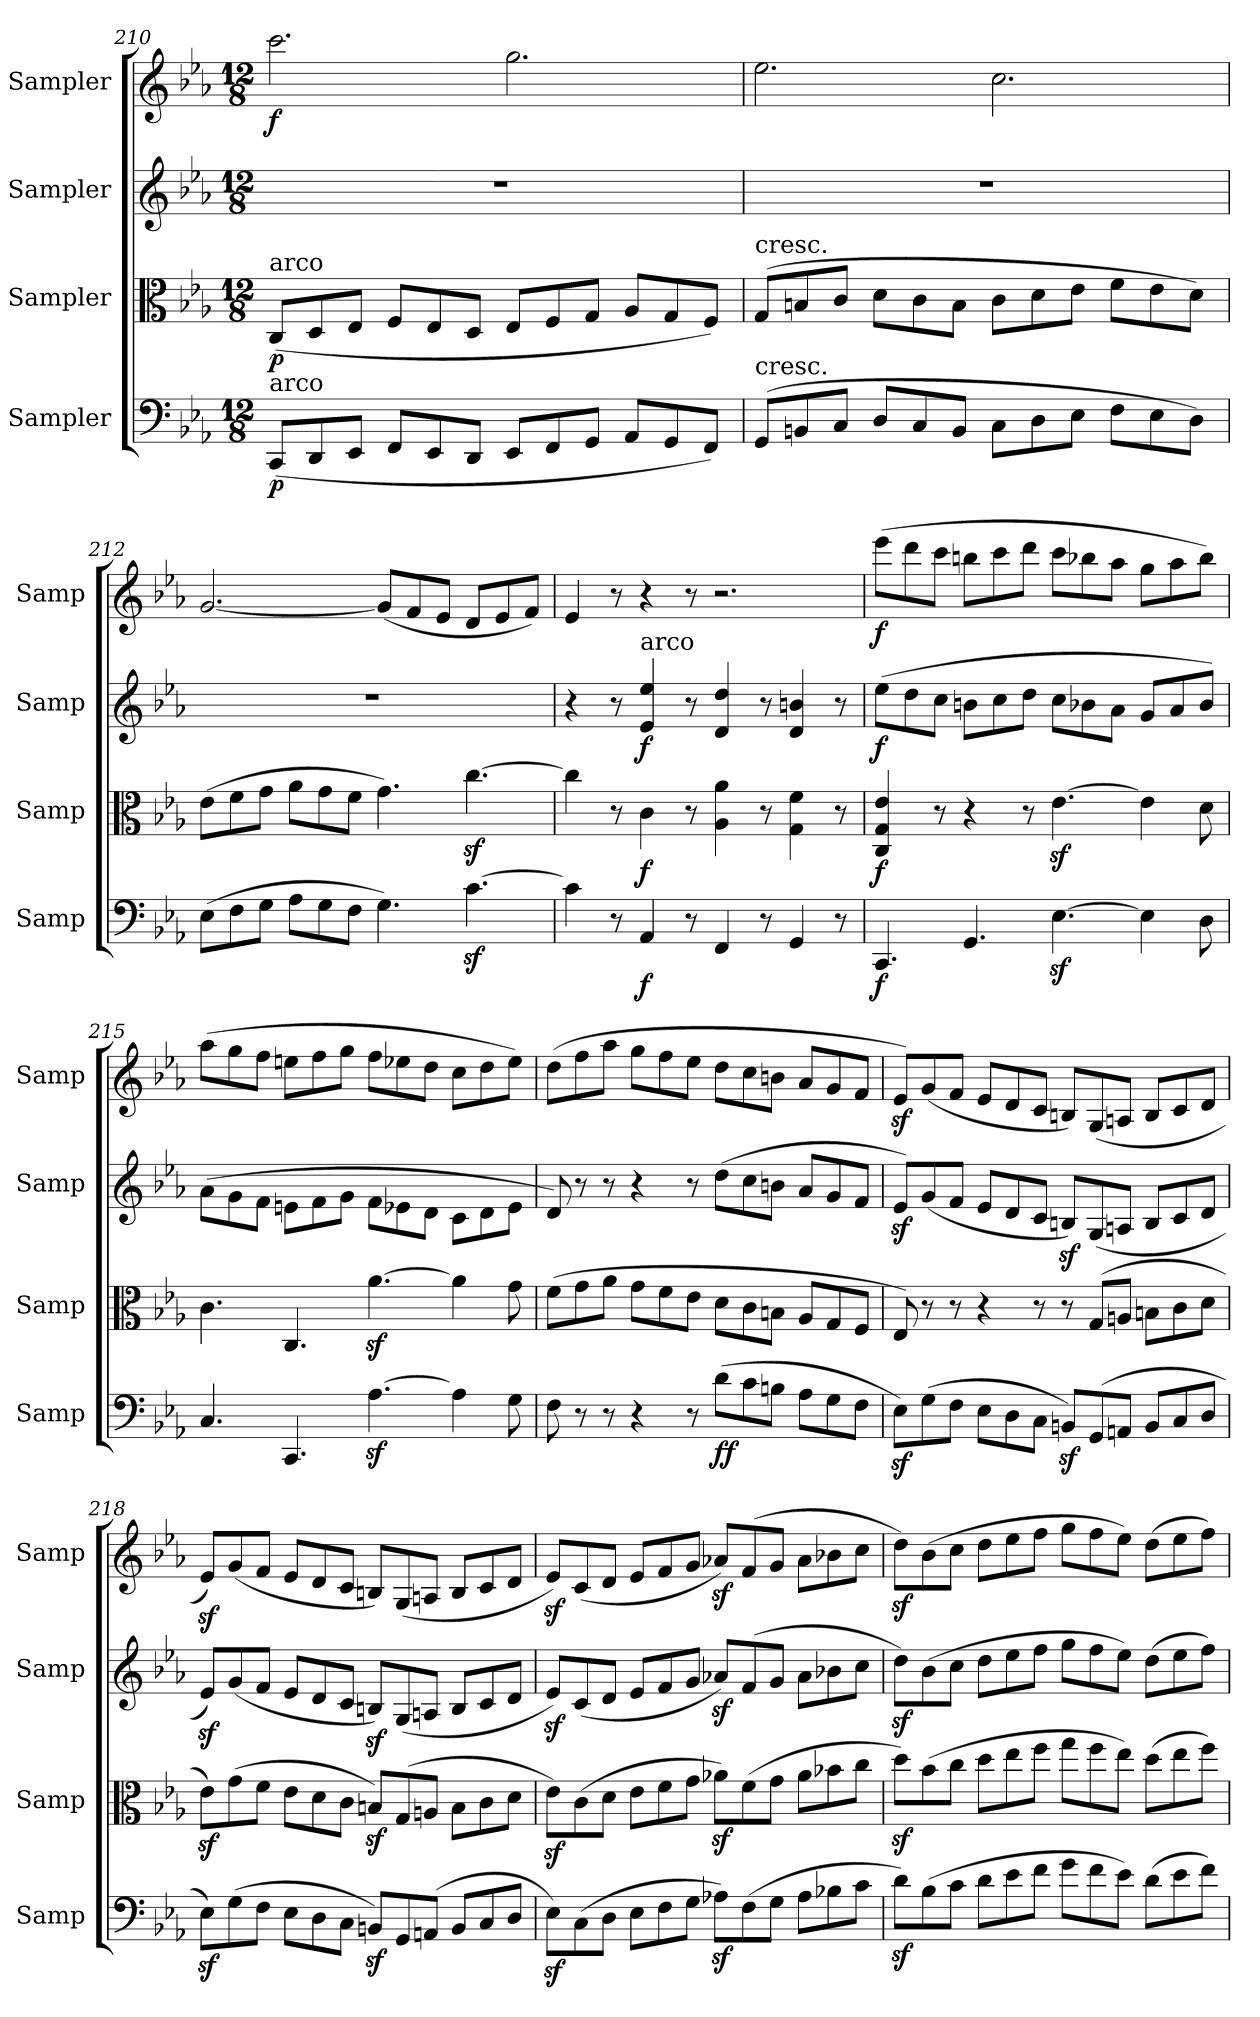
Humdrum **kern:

**kern	**dynam	**kern	**dynam	**kern	**dynam	**kern	**dynam
*part4	*part4	*part3	*part3	*part2	*part2	*part1	*part1
*staff4	*staff4	*staff3	*staff3	*staff2	*staff2	*staff1	*staff1
*I"Sampler	*	*I"Sampler	*	*I"Sampler	*	*I"Sampler	*
*I'Samp	*	*I'Samp	*	*I'Samp	*	*I'Samp	*
!!LO:LB:g=z
*clefF4	*	*clefC3	*	*clefG2	*	*clefG2	*
*k[b-e-a-]	*	*k[b-e-a-]	*	*k[b-e-a-]	*	*k[b-e-a-]	*
*M12/8	*	*M12/8	*	*M12/8	*	*M12/8	*
=210	=210	=210	=210	=210	=210	=210	=210
!	!	!LO:TX:a:t=arco	!	!	!	!	!
!LO:TX:a:t=arco	!	!	!	!	!	!	!
!	!LO:DY:b	!	!LO:DY:b	!	!	!	!LO:DY:b
(8CC/L	p	(8C/L	p	1.r	.	2.ccc\	f
8DD/	.	8D/	.	.	.	.	.
8EE-/J	.	8E-/J	.	.	.	.	.
8FF/L	.	8F/L	.	.	.	.	.
8EE-/	.	8E-/	.	.	.	.	.
8DD/J	.	8D/J	.	.	.	.	.
8EE-/L	.	8E-/L	.	.	.	2.gg\	.
8FF/	.	8F/	.	.	.	.	.
8GG/J	.	8G/J	.	.	.	.	.
8AA-/L	.	8A-/L	.	.	.	.	.
8GG/	.	8G/	.	.	.	.	.
8FF/J)	.	8F/J)	.	.	.	.	.
=211	=211	=211	=211	=211	=211	=211	=211
!	!	!LO:TX:a:t=cresc.	!	!	!	!	!
!LO:TX:a:t=cresc.	!	!	!	!	!	!	!
(8GG/L	.	(8G/L	.	1.r	.	2.ee-\	.
8BBn/	.	8Bn/	.	.	.	.	.
8C/J	.	8c/J	.	.	.	.	.
8D/L	.	8d\L	.	.	.	.	.
8C/	.	8c\	.	.	.	.	.
8BB/J	.	8B\J	.	.	.	.	.
8C\L	.	8c\L	.	.	.	2.cc\	.
8D\	.	8d\	.	.	.	.	.
8E-\J	.	8e-\J	.	.	.	.	.
8F\L	.	8f\L	.	.	.	.	.
8E-\	.	8e-\	.	.	.	.	.
8D\J)	.	8d\J)	.	.	.	.	.
=212	=212	=212	=212	=212	=212	=212	=212
(8E-\L	.	(8e-\L	.	1.r	.	[2.g/	.
8F\	.	8f\	.	.	.	.	.
8G\J	.	8g\J	.	.	.	.	.
8A-\L	.	8a-\L	.	.	.	.	.
8G\	.	8g\	.	.	.	.	.
8F\J	.	8f\J	.	.	.	.	.
4.G\)	.	4.g\)	.	.	.	(8g/L]	.
.	.	.	.	.	.	8f/	.
.	.	.	.	.	.	8e-/J	.
[4.cz<\	.	[4.ccz<\	.	.	.	8d/L	.
.	.	.	.	.	.	8e-/	.
.	.	.	.	.	.	8f/J)	.
=213	=213	=213	=213	=213	=213	=213	=213
4c\]	.	4cc\]	.	4r	.	4e-/	.
8r	.	8r	.	8r	.	8r	.
!	!	!	!	!LO:TX:a:t=arco	!	!	!
!	!LO:DY:b	!	!LO:DY:b	!	!LO:DY:b	!	!
4AA-/	f	4c\	f	4e-/ 4ee-/	f	4r	.
8r	.	8r	.	8r	.	8r	.
4FF/	.	4A-\ 4a-\	.	4d/ 4dd/	.	2.r	.
8r	.	8r	.	8r	.	.	.
4GG/	.	4G\ 4f\	.	4d/ 4bn/	.	.	.
8r	.	8r	.	8r	.	.	.
=214	=214	=214	=214	=214	=214	=214	=214
!	!LO:DY:b	!	!LO:DY:b	!	!LO:DY:b	!	!LO:DY:b
4.CC/	f	4C/ 4G/ 4e-/	f	(8ee-\L	f	(8eee-\L	f
.	.	.	.	8dd\	.	8ddd\	.
.	.	8r	.	8cc\J	.	8ccc\J	.
4.GG/	.	4r	.	8bn\L	.	8bbn\L	.
.	.	.	.	8cc\	.	8ccc\	.
.	.	8r	.	8dd\J	.	8ddd\J	.
[4.E-z<\	.	[4.e-z<\	.	8cc\L	.	8ccc\L	.
.	.	.	.	8b-X\	.	8bb-X\	.
.	.	.	.	8a-\J	.	8aa-\J	.
4E-\]	.	4e-\]	.	8g/L	.	8gg\L	.
.	.	.	.	8a-/	.	8aa-\	.
8D\	.	8d\	.	8b-/J)	.	8bb-\J)	.
=215	=215	=215	=215	=215	=215	=215	=215
4.C/	.	4.c\	.	(8a-\L	.	(8aa-\L	.
.	.	.	.	8g\	.	8gg\	.
.	.	.	.	8f\J	.	8ff\J	.
4.CC/	.	4.C/	.	8en\L	.	8een\L	.
.	.	.	.	8f\	.	8ff\	.
.	.	.	.	8g\J	.	8gg\J	.
[4.A-z<\	.	[4.a-z<\	.	8f\L	.	8ff\L	.
.	.	.	.	8e-X\	.	8ee-X\	.
.	.	.	.	8d\J	.	8dd\J	.
4A-\]	.	4a-\]	.	8c\L	.	8cc\L	.
.	.	.	.	8d\	.	8dd\	.
8G\	.	8g\	.	8e-\J	.	8ee-\J)	.
!!LO:LB:g=z
=216	=216	=216	=216	=216	=216	=216	=216
8F\	.	(8f\L	.	8d/)	.	(8dd\L	.
8r	.	8g\	.	8r	.	8ff\	.
8r	.	8a-\J	.	8r	.	8aa-\J	.
4r	.	8g\L	.	4r	.	8gg\L	.
.	.	8f\	.	.	.	8ff\	.
8r	.	8e-\J	.	8r	.	8ee-\J	.
!	!LO:DY:b	!	!	!	!	!	!
(8d\L	ff	8d\L	.	(8dd\L	.	8dd\L	.
8c\	.	8c\	.	8cc\	.	8cc\	.
8Bn\J	.	8Bn\J	.	8bn\J	.	8bn\J	.
8A-\L	.	8A-/L	.	8a-/L	.	8a-/L	.
8G\	.	8G/	.	8g/	.	8g/	.
8F\J	.	8F/J	.	8f/J	.	8f/J	.
=217	=217	=217	=217	=217	=217	=217	=217
8E-z<\L)	.	8E-/)	.	8e-z</L)	.	8e-z</L)	.
(8G\	.	8r	.	(8g/	.	(8g/	.
8F\J	.	8r	.	8f/J	.	8f/J	.
8E-\L	.	4r	.	8e-/L	.	8e-/L	.
8D\	.	.	.	8d/	.	8d/	.
8C\J	.	8r	.	8c/J	.	8c/J	.
8BBnz</L)	.	8r	.	8Bnz</L)	.	8Bn/L)	.
(8GG/	.	(8G/L	.	(8G/	.	(8G/	.
8AAn/J	.	8An/J	.	8An/J	.	8An/J	.
8BB/L	.	8Bn\L	.	8B/L	.	8B/L	.
8C/	.	8c\	.	8c/	.	8c/	.
8D/J	.	8d\J	.	8d/J	.	8d/J	.
=218	=218	=218	=218	=218	=218	=218	=218
8E-z<\L)	.	8e-z<\L)	.	8e-z</L)	.	8e-z</L)	.
(8G\	.	(8g\	.	(8g/	.	(8g/	.
8F\J	.	8f\J	.	8f/J	.	8f/J	.
8E-\L	.	8e-\L	.	8e-/L	.	8e-/L	.
8D\	.	8d\	.	8d/	.	8d/	.
8C\J	.	8c\J	.	8c/J	.	8c/J	.
8BBnz</L)	.	8Bnz</L)	.	8Bnz>/L)	.	8Bn/L)	.
8GG/	.	(8G/	.	(8G/	.	(8G/	.
(8AAn/J	.	8An/J	.	8An/J	.	8An/J	.
8BB/L	.	8B\L	.	8B/L	.	8B/L	.
8C/	.	8c\	.	8c/	.	8c/	.
8D/J	.	8d\J	.	8d/J	.	8d/J	.
=219	=219	=219	=219	=219	=219	=219	=219
8E-z<\L)	.	8e-z<\L)	.	8e-z</L)	.	8e-z</L)	.
(8C\	.	(8c\	.	(8c/	.	(8c/	.
8D\J	.	8d\J	.	8d/J	.	8d/J	.
8E-\L	.	8e-\L	.	8e-/L	.	8e-/L	.
8F\	.	8f\	.	8f/	.	8f/	.
8G\J	.	8g\J	.	8g/J	.	8g/J	.
8A-Xz<\L)	.	8a-Xz<\L)	.	8a-Xz</L)	.	8a-Xz</L)	.
(8F\	.	(8f\	.	(8f/	.	(8f/	.
8G\J	.	8g\J	.	8g/J	.	8g/J	.
8A-\L	.	8a-\L	.	8a-\L	.	8a-\L	.
8B-X\	.	8b-X\	.	8b-X\	.	8b-X\	.
8c\J	.	8cc\J	.	8cc\J	.	8cc\J	.
=220	=220	=220	=220	=220	=220	=220	=220
8dz<\L)	.	8ddz<\L)	.	8ddz<\L)	.	8ddz<\L)	.
(8B-\	.	(8b-\	.	(8b-\	.	(8b-\	.
8c\J	.	8cc\J	.	8cc\J	.	8cc\J	.
8d\L	.	8dd\L	.	8dd\L	.	8dd\L	.
8e-\	.	8ee-\	.	8ee-\	.	8ee-\	.
8f\J	.	8ff\J	.	8ff\J	.	8ff\J	.
8g\L	.	8gg\L	.	8gg\L	.	8gg\L	.
8f\	.	8ff\	.	8ff\	.	8ff\	.
8e-\J)	.	8ee-\J)	.	8ee-\J)	.	8ee-\J)	.
(8d\L	.	(8dd\L	.	(8dd\L	.	(8dd\L	.
8e-\	.	8ee-\	.	8ee-\	.	8ee-\	.
8f\J)	.	8ff\J)	.	8ff\J)	.	8ff\J)	.
=	=	=	=	=	=	=	=
*-	*-	*-	*-	*-	*-	*-	*-
